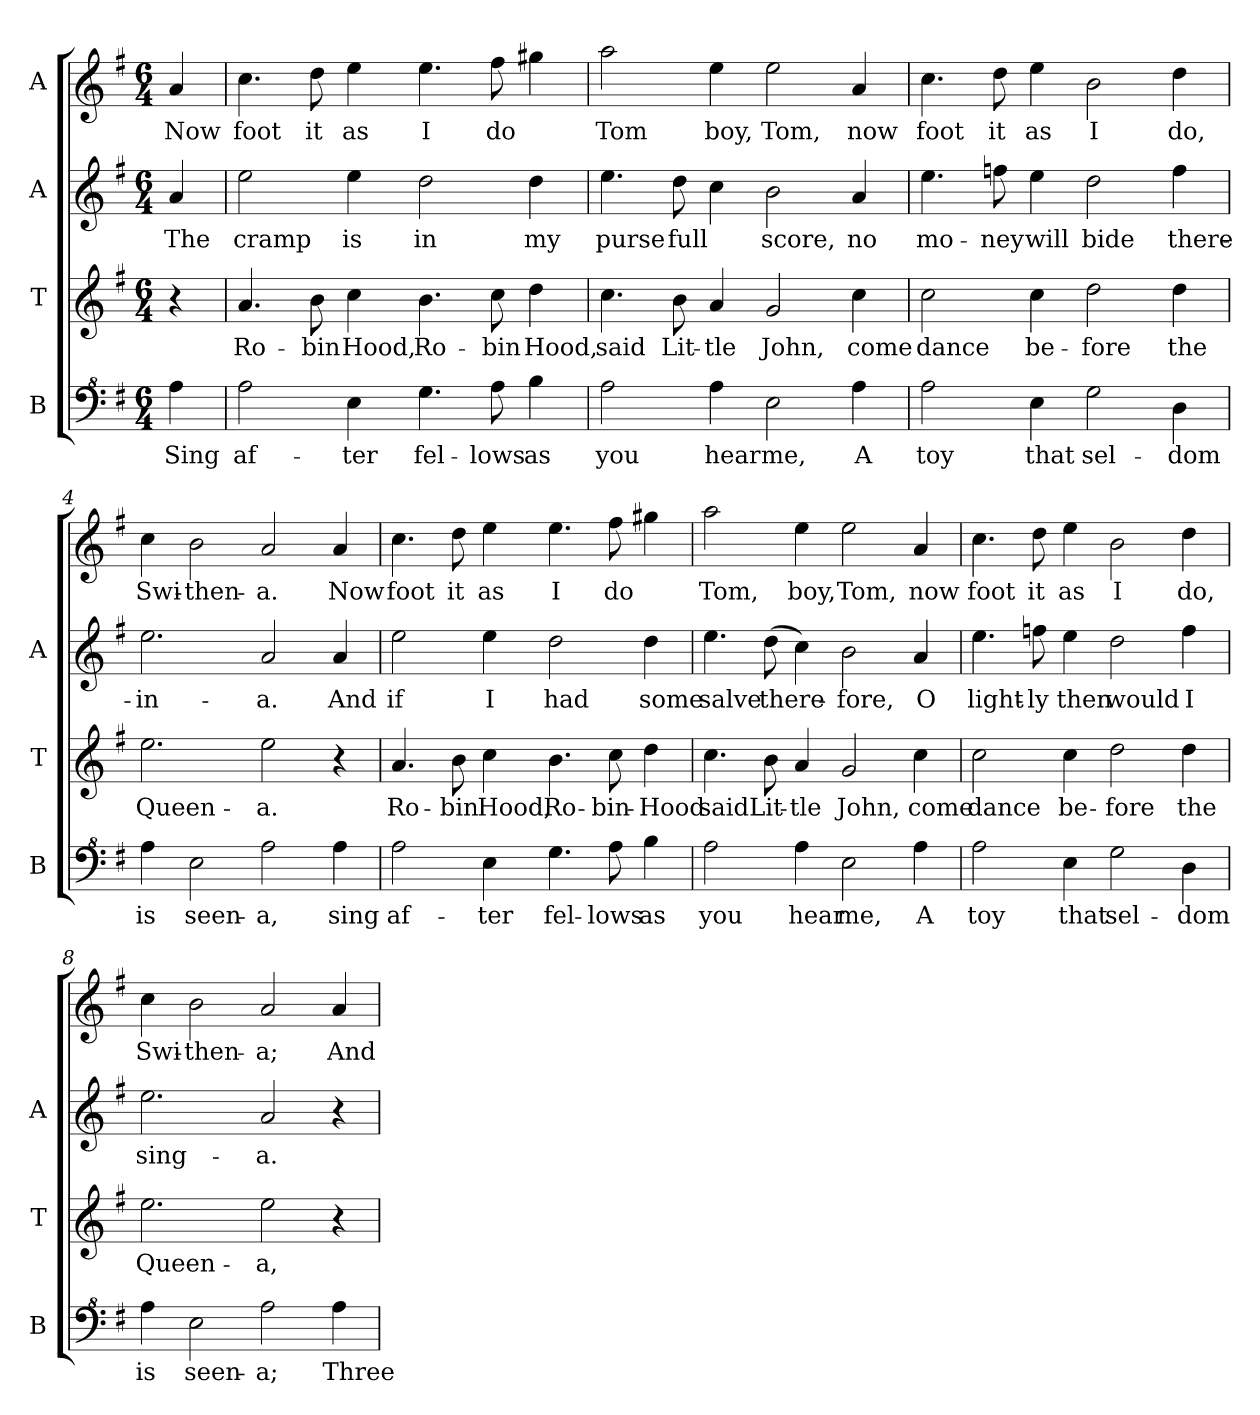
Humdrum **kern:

**kern	**text	**kern	**text	**kern	**text	**kern	**text
*part4	*part4	*part3	*part3	*part2	*part2	*part1	*part1
*staff4	*staff4	*staff3	*staff3	*staff2	*staff2	*staff1	*staff1
*I"B	*	*I"T	*	*I"A	*	*I"A	*
*I'B	*	*I'T	*	*I'A	*	*	*
*clefF^4	*	*clefG2	*	*clefG2	*	*clefG2	*
*k[f#]	*	*k[f#]	*	*k[f#]	*	*k[f#]	*
*M6/4	*	*M6/4	*	*M6/4	*	*M6/4	*
=	=	=	=	=	=	=	=
!	!LO:LY:b	!	!	!	!LO:LY:b	!	!LO:LY:b
4a\	Sing	4r	.	4a/	The	4a/	Now
=1	=1	=1	=1	=1	=1	=1	=1
!	!LO:LY:b	!	!LO:LY:b	!	!LO:LY:b	!	!LO:LY:b
2a\	af-	4.a/	Ro-	2ee\	cramp	4.cc\	foot
!	!	!	!LO:LY:b	!	!	!	!LO:LY:b
.	.	8b\	-bin	.	.	8dd\	it
!	!LO:LY:b	!	!LO:LY:b	!	!LO:LY:b	!	!LO:LY:b
4e\	-ter	4cc\	Hood,	4ee\	is	4ee\	as
!	!LO:LY:b	!	!LO:LY:b	!	!LO:LY:b	!	!LO:LY:b
4.g\	fel-	4.b\	Ro-	2dd\	in	4.ee\	I
!	!LO:LY:b	!	!LO:LY:b	!	!	!	!LO:LY:b
8a\	-lows	8cc\	-bin	.	.	8ff#\	do
!	!LO:LY:b	!	!LO:LY:b	!	!LO:LY:b	!	!
4b\	as	4dd\	Hood,	4dd\	my	4gg#X\	.
=2	=2	=2	=2	=2	=2	=2	=2
!	!LO:LY:b	!	!LO:LY:b	!	!LO:LY:b	!	!LO:LY:b
2a\	you	4.cc\	said	4.ee\	purse	2aa\	Tom
!	!	!	!LO:LY:b	!	!LO:LY:b	!	!
.	.	8b\	Lit-	8dd\	full	.	.
!	!LO:LY:b	!	!LO:LY:b	!	!	!	!LO:LY:b
4a\	hear	4a/	-tle	4cc\	.	4ee\	boy,
!	!LO:LY:b	!	!LO:LY:b	!	!LO:LY:b	!	!LO:LY:b
2e\	me,	2g/	John,	2b\	score,	2ee\	Tom,
!	!LO:LY:b	!	!LO:LY:b	!	!LO:LY:b	!	!LO:LY:b
4a\	A	4cc\	come	4a/	no	4a/	now
=3	=3	=3	=3	=3	=3	=3	=3
!	!LO:LY:b	!	!LO:LY:b	!	!LO:LY:b	!	!LO:LY:b
2a\	toy	2cc\	dance	4.ee\	mo-	4.cc\	foot
!	!	!	!	!	!LO:LY:b	!	!LO:LY:b
.	.	.	.	8ffn\	-ney	8dd\	it
!	!LO:LY:b	!	!LO:LY:b	!	!LO:LY:b	!	!LO:LY:b
4e\	that	4cc\	be-	4ee\	will	4ee\	as
!	!LO:LY:b	!	!LO:LY:b	!	!LO:LY:b	!	!LO:LY:b
2g\	sel-	2dd\	-fore	2dd\	bide	2b\	I
!	!LO:LY:b	!	!LO:LY:b	!	!LO:LY:b	!	!LO:LY:b
4d\	-dom	4dd\	the	4ff\	there-	4dd\	do,
=4	=4	=4	=4	=4	=4	=4	=4
!	!LO:LY:b	!	!LO:LY:b	!	!LO:LY:b	!	!LO:LY:b
4a\	is	2.ee\	Queen-	2.ee\	-in-	4cc\	Swi-
!	!LO:LY:b	!	!	!	!	!	!LO:LY:b
2e\	seen-	.	.	.	.	2b\	-then-
!	!LO:LY:b	!	!LO:LY:b	!	!LO:LY:b	!	!LO:LY:b
2a\	-a,	2ee\	-a.	2a/	-a.	2a/	-a.
!	!LO:LY:b	!	!	!	!LO:LY:b	!	!LO:LY:b
4a\	sing	4r	.	4a/	And	4a/	Now
!!LO:LB:g=z
=5	=5	=5	=5	=5	=5	=5	=5
!	!LO:LY:b	!	!LO:LY:b	!	!LO:LY:b	!	!LO:LY:b
2a\	af-	4.a/	Ro-	2ee\	if	4.cc\	foot
!	!	!	!LO:LY:b	!	!	!	!LO:LY:b
.	.	8b\	-bin	.	.	8dd\	it
!	!LO:LY:b	!	!LO:LY:b	!	!LO:LY:b	!	!LO:LY:b
4e\	-ter	4cc\	Hood,	4ee\	I	4ee\	as
!	!LO:LY:b	!	!LO:LY:b	!	!LO:LY:b	!	!LO:LY:b
4.g\	fel-	4.b\	Ro-	2dd\	had	4.ee\	I
!	!LO:LY:b	!	!LO:LY:b	!	!	!	!LO:LY:b
8a\	-lows	8cc\	-bin-	.	.	8ff#\	do
!	!LO:LY:b	!	!LO:LY:b	!	!LO:LY:b	!	!
4b\	as	4dd\	Hood	4dd\	some	4gg#X\	.
=6	=6	=6	=6	=6	=6	=6	=6
!	!LO:LY:b	!	!LO:LY:b	!	!LO:LY:b	!	!LO:LY:b
2a\	you	4.cc\	said	4.ee\	salve	2aa\	Tom,
!	!	!	!LO:LY:b	!	!LO:LY:b	!	!
.	.	8b\	Lit-	(>8dd\	there-	.	.
!	!LO:LY:b	!	!LO:LY:b	!	!	!	!LO:LY:b
4a\	hear	4a/	-tle	4cc\)	.	4ee\	boy,
!	!LO:LY:b	!	!LO:LY:b	!	!LO:LY:b	!	!LO:LY:b
2e\	me,	2g/	John,	2b\	-fore,	2ee\	Tom,
!	!LO:LY:b	!	!LO:LY:b	!	!LO:LY:b	!	!LO:LY:b
4a\	A	4cc\	come	4a/	O	4a/	now
=7	=7	=7	=7	=7	=7	=7	=7
!	!LO:LY:b	!	!LO:LY:b	!	!LO:LY:b	!	!LO:LY:b
2a\	toy	2cc\	dance	4.ee\	light-	4.cc\	foot
!	!	!	!	!	!LO:LY:b	!	!LO:LY:b
.	.	.	.	8ffn\	-ly	8dd\	it
!	!LO:LY:b	!	!LO:LY:b	!	!LO:LY:b	!	!LO:LY:b
4e\	that	4cc\	be-	4ee\	then	4ee\	as
!	!LO:LY:b	!	!LO:LY:b	!	!LO:LY:b	!	!LO:LY:b
2g\	sel-	2dd\	-fore	2dd\	would	2b\	I
!	!LO:LY:b	!	!LO:LY:b	!	!LO:LY:b	!	!LO:LY:b
4d\	-dom	4dd\	the	4ff\	I	4dd\	do,
=8	=8	=8	=8	=8	=8	=8	=8
!	!LO:LY:b	!	!LO:LY:b	!	!LO:LY:b	!	!LO:LY:b
4a\	is	2.ee\	Queen-	2.ee\	sing-	4cc\	Swi-
!	!LO:LY:b	!	!	!	!	!	!LO:LY:b
2e\	seen-	.	.	.	.	2b\	-then-
!	!LO:LY:b	!	!LO:LY:b	!	!LO:LY:b	!	!LO:LY:b
2a\	-a;	2ee\	-a,	2a/	-a.	2a/	-a;
!	!LO:LY:b	!	!	!	!	!	!LO:LY:b
4a\	Three	4r	.	4r	.	4a/	And
=	=	=	=	=	=	=	=
*-	*-	*-	*-	*-	*-	*-	*-
